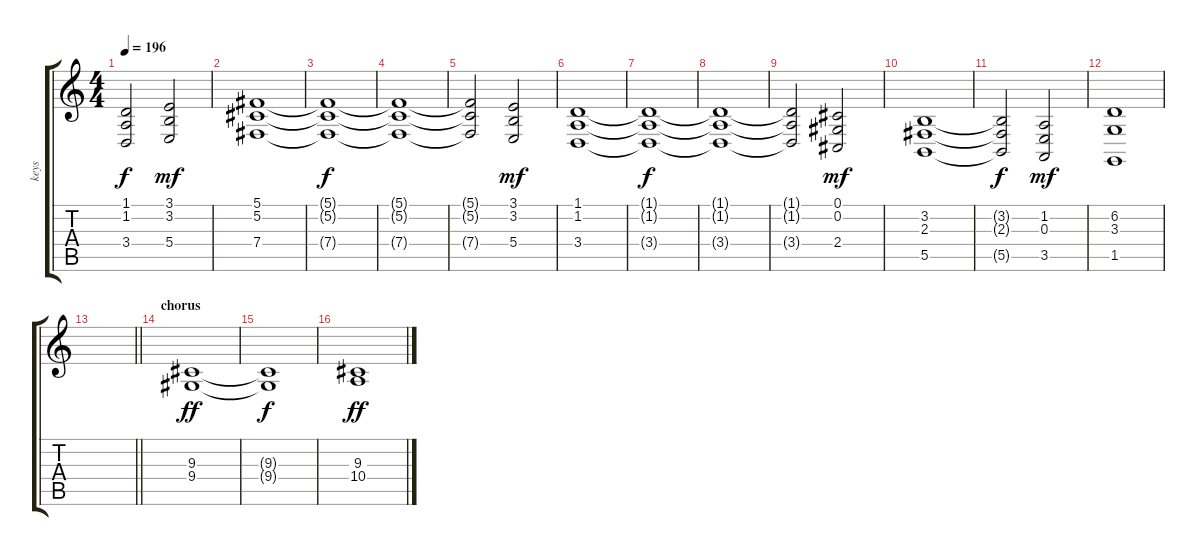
\track ("keys" "keys") {instrument fx7echoes}
\staff {score tabs}
\tuning (Db4 Ab3 E3 B2 Gb2 Db2) {hide}
\ts (4 4)
\tempo 196
\clef g2
\ks c
(1.1{t} 1.2{t} 3.4{t}).2{dy f} (3.1 3.2 5.4).2{dy mf} |
(5.1 5.2 7.4).1 |
(5.1{t} 5.2{t} 7.4{t}).1{dy f} |
(5.1{t} 5.2{t} 7.4{t}).1 |
(5.1{t} 5.2{t} 7.4{t}).2 (3.1 3.2 5.4).2{dy mf} |
(1.1 1.2 3.4).1 |
(1.1{t} 1.2{t} 3.4{t}).1{dy f} |
(1.1{t} 1.2{t} 3.4{t}).1 |
(1.1{t} 1.2{t} 3.4{t}).2 (0.1 0.2 2.4).2{dy mf} |
(3.2 2.3 5.5).1 |
(3.2{t} 2.3{t} 5.5{t}).2{dy f} (1.2 0.3 3.5).2{dy mf} |
(6.2 3.3 1.5).1 |
\barLineRight lightlight
|
\section ("" "chorus")
(9.3 9.4).1{dy ff} |
(9.3{t} 9.4{t}).1{dy f} |
(9.3 10.4).1{dy ff}
